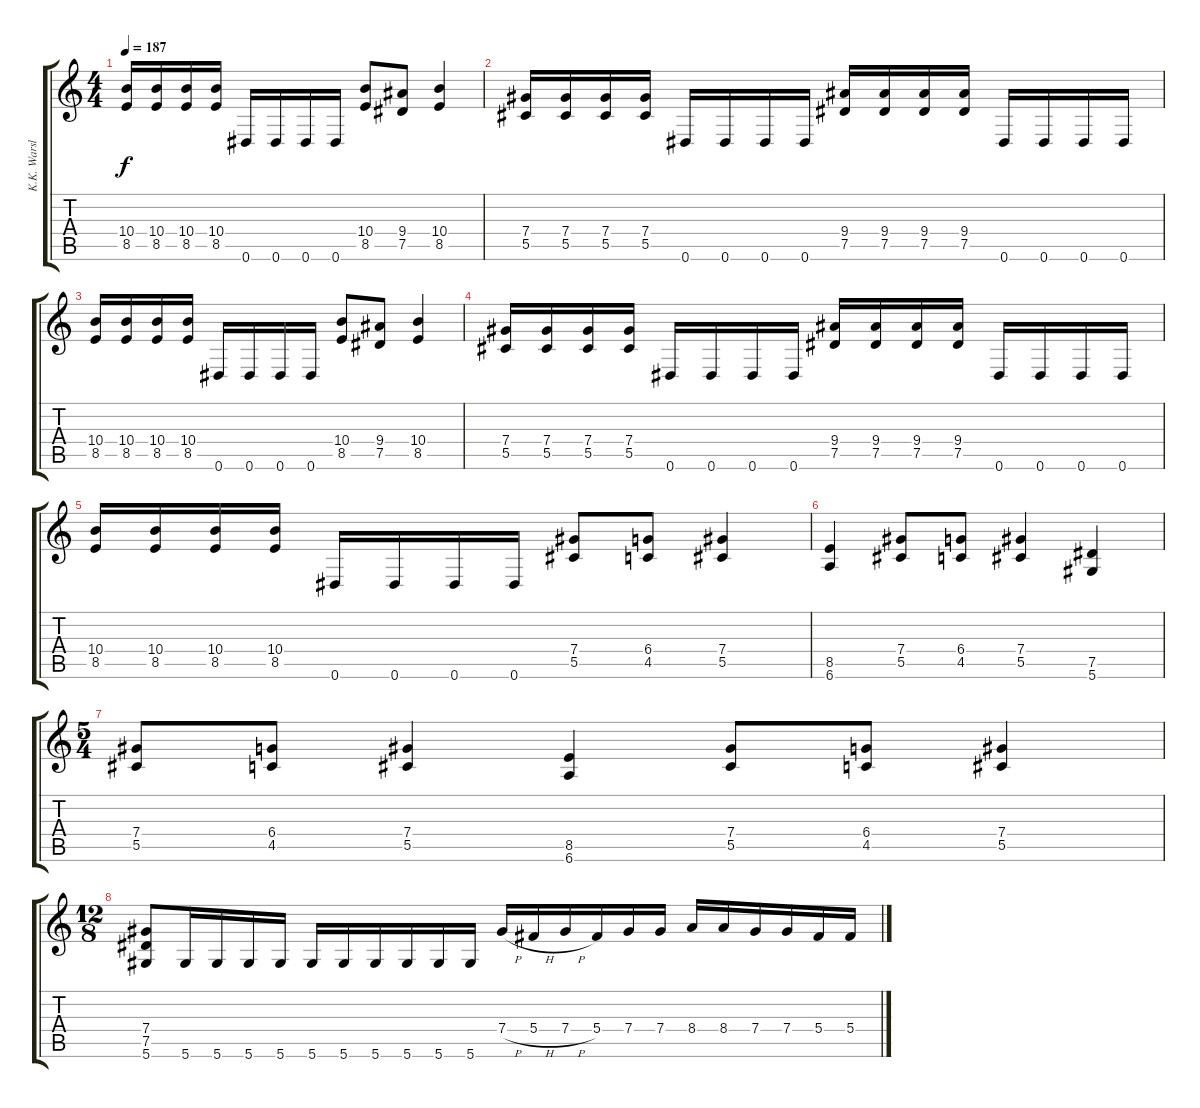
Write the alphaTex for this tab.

\track ("K.K. Warslut" "K.K. Warsl") {instrument distortionguitar}
\staff {score tabs}
\tuning (Eb4 Bb3 Gb3 Db3 Ab2 Eb2) {hide}
\ts (4 4)
\tempo 187
\clef g2
\ks c
(10.4 8.5).16{dy f} (10.4 8.5).16 (10.4 8.5).16 (10.4 8.5).16 0.6.16 0.6.16 0.6.16 0.6.16 (10.4 8.5).8 (9.4 7.5).8 (10.4 8.5).4 |
(7.4 5.5).16 (7.4 5.5).16 (7.4 5.5).16 (7.4 5.5).16 0.6.16 0.6.16 0.6.16 0.6.16 (9.4 7.5).16 (9.4 7.5).16 (9.4 7.5).16 (9.4 7.5).16 0.6.16 0.6.16 0.6.16 0.6.16 |
(10.4 8.5).16 (10.4 8.5).16 (10.4 8.5).16 (10.4 8.5).16 0.6.16 0.6.16 0.6.16 0.6.16 (10.4 8.5).8 (9.4 7.5).8 (10.4 8.5).4 |
(7.4 5.5).16 (7.4 5.5).16 (7.4 5.5).16 (7.4 5.5).16 0.6.16 0.6.16 0.6.16 0.6.16 (9.4 7.5).16 (9.4 7.5).16 (9.4 7.5).16 (9.4 7.5).16 0.6.16 0.6.16 0.6.16 0.6.16 |
(10.4 8.5).16 (10.4 8.5).16 (10.4 8.5).16 (10.4 8.5).16 0.6.16 0.6.16 0.6.16 0.6.16 (7.4 5.5).8 (6.4 4.5).8 (7.4 5.5).4 |
(8.5 6.6).4 (7.4 5.5).8 (6.4 4.5).8 (7.4 5.5).4 (7.5 5.6).4 |
\ts (5 4)
(7.4 5.5).8 (6.4 4.5).8 (7.4 5.5).4 (8.5 6.6).4 (7.4 5.5).8 (6.4 4.5).8 (7.4 5.5).4 |
\ts (12 8)
(7.4 7.5 5.6).8 5.6.16 5.6.16 5.6.16 5.6.16 5.6.16 5.6.16 5.6.16 5.6.16 5.6.16 5.6.16 7.4{h}.16 5.4{h}.16 7.4{h}.16 5.4.16 7.4.16 7.4.16 8.4.16 8.4.16 7.4.16 7.4.16 5.4.16 5.4.16
